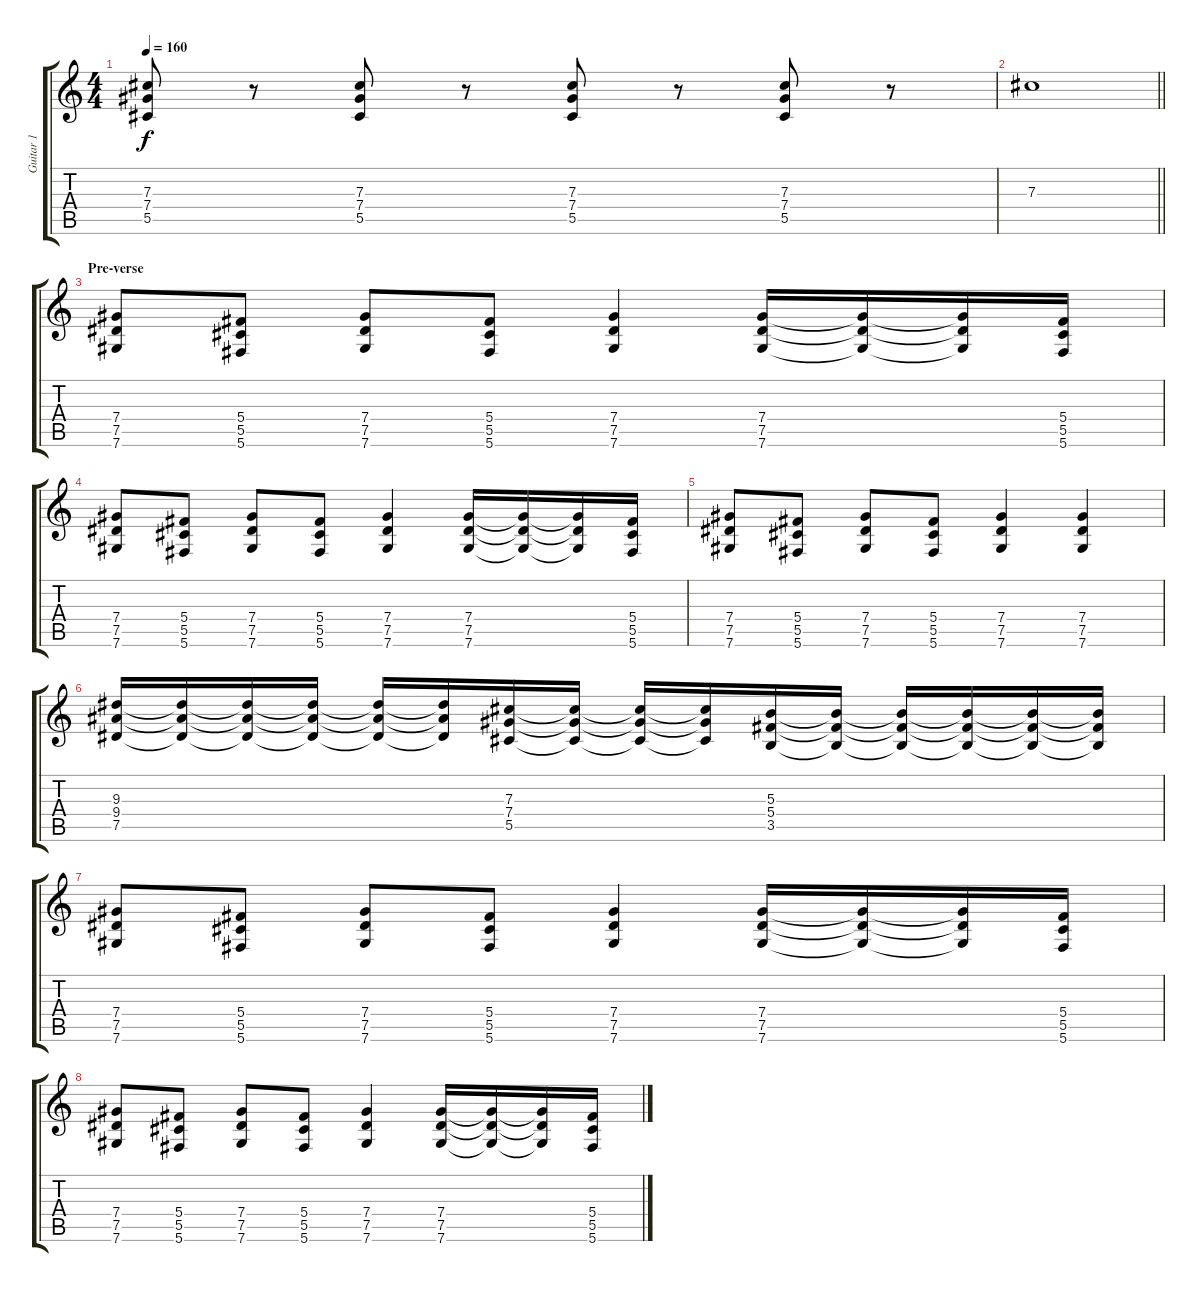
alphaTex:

\track ("Guitar 1" "Guitar 1") {instrument distortionguitar}
\staff {score tabs}
\tuning (Eb4 Bb3 Gb3 Db3 Ab2 Db2) {hide}
\ts (4 4)
\tempo 160
\clef g2
\ks c
(7.3 7.4 5.5).8{dy f} r.8 (7.3 7.4 5.5).8 r.8 (7.3 7.4 5.5).8 r.8 (7.3 7.4 5.5).8 r.8 |
\barLineRight lightlight
7.3.1 |
\section ("" "Pre-verse")
(7.4 7.5 7.6).8 (5.4 5.5 5.6).8 (7.4 7.5 7.6).8 (5.4 5.5 5.6).8 (7.4 7.5 7.6).4 (7.4 7.5 7.6).16 (7.4{t} 7.5{t} 7.6{t}).16 (7.4{t} 7.5{t} 7.6{t}).16 (5.4 5.5 5.6).16 |
(7.4 7.5 7.6).8 (5.4 5.5 5.6).8 (7.4 7.5 7.6).8 (5.4 5.5 5.6).8 (7.4 7.5 7.6).4 (7.4 7.5 7.6).16 (7.4{t} 7.5{t} 7.6{t}).16 (7.4{t} 7.5{t} 7.6{t}).16 (5.4 5.5 5.6).16 |
(7.4 7.5 7.6).8 (5.4 5.5 5.6).8 (7.4 7.5 7.6).8 (5.4 5.5 5.6).8 (7.4 7.5 7.6).4 (7.4 7.5 7.6).4 |
(9.3 9.4 7.5).16 (9.3{t} 9.4{t} 7.5{t}).16 (9.3{t} 9.4{t} 7.5{t}).16 (9.3{t} 9.4{t} 7.5{t}).16 (9.3{t} 9.4{t} 7.5{t}).16 (9.3{t} 9.4{t} 7.5{t}).16 (7.3 7.4 5.5).16 (7.3{t} 7.4{t} 5.5{t}).16 (7.3{t} 7.4{t} 5.5{t}).16 (7.3{t} 7.4{t} 5.5{t}).16 (5.3 5.4 3.5).16 (5.3{t} 5.4{t} 3.5{t}).16 (5.3{t} 5.4{t} 3.5{t}).16 (5.3{t} 5.4{t} 3.5{t}).16 (5.3{t} 5.4{t} 3.5{t}).16 (5.3{t} 5.4{t} 3.5{t}).16 |
(7.4 7.5 7.6).8 (5.4 5.5 5.6).8 (7.4 7.5 7.6).8 (5.4 5.5 5.6).8 (7.4 7.5 7.6).4 (7.4 7.5 7.6).16 (7.4{t} 7.5{t} 7.6{t}).16 (7.4{t} 7.5{t} 7.6{t}).16 (5.4 5.5 5.6).16 |
(7.4 7.5 7.6).8 (5.4 5.5 5.6).8 (7.4 7.5 7.6).8 (5.4 5.5 5.6).8 (7.4 7.5 7.6).4 (7.4 7.5 7.6).16 (7.4{t} 7.5{t} 7.6{t}).16 (7.4{t} 7.5{t} 7.6{t}).16 (5.4 5.5 5.6).16
